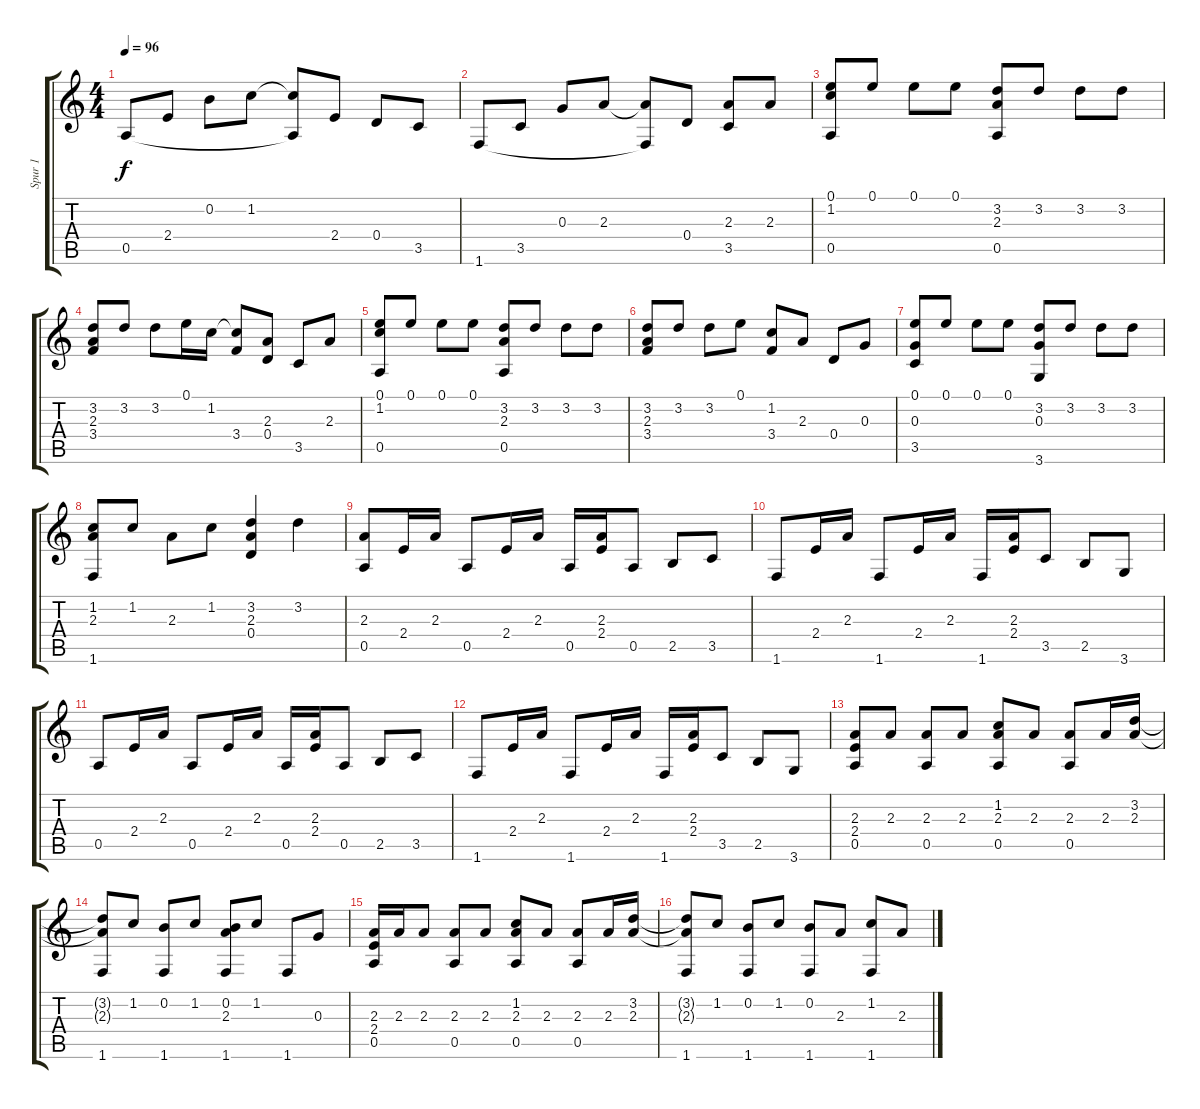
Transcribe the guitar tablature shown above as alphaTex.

\track ("Spur 1" "Spur 1") {instrument acousticguitarnylon}
\staff {score tabs}
\tuning (E4 B3 G3 D3 A2 E2) {hide}
\ts (4 4)
\tempo 96
\clef g2
\ks c
0.5.8{dy f} 2.4.8 0.2.8 1.2.8 (1.2{t} 0.5{t}).8 2.4.8 0.4.8 3.5.8 |
1.6.8 3.5.8 0.3.8 2.3.8 (2.3{t} 1.6{t}).8 0.4.8 (2.3 3.5).8 2.3.8 |
(0.1 1.2 0.5).8 0.1.8 0.1.8 0.1.8 (3.2 2.3 0.5).8 3.2.8 3.2.8 3.2.8 |
(3.2 2.3 3.4).8 3.2.8 3.2.8 0.1.16 1.2.16 (1.2{t} 3.4).8 (2.3 0.4).8 3.5.8 2.3.8 |
(0.1 1.2 0.5).8 0.1.8 0.1.8 0.1.8 (3.2 2.3 0.5).8 3.2.8 3.2.8 3.2.8 |
(3.2 2.3 3.4).8 3.2.8 3.2.8 0.1.8 (1.2 3.4).8 2.3.8 0.4.8 0.3.8 |
(0.1 0.3 3.5).8 0.1.8 0.1.8 0.1.8 (3.2 0.3 3.6).8 3.2.8 3.2.8 3.2.8 |
(1.2 2.3 1.6).8 1.2.8 2.3.8 1.2.8 (3.2 2.3 0.4).4 3.2.4 |
(2.3 0.5).8 2.4.16 2.3.16 0.5.8 2.4.16 2.3.16 0.5.16 (2.3 2.4).16 0.5.8 2.5.8 3.5.8 |
1.6.8 2.4.16 2.3.16 1.6.8 2.4.16 2.3.16 1.6.16 (2.3 2.4).16 3.5.8 2.5.8 3.6.8 |
0.5.8 2.4.16 2.3.16 0.5.8 2.4.16 2.3.16 0.5.16 (2.3 2.4).16 0.5.8 2.5.8 3.5.8 |
1.6.8 2.4.16 2.3.16 1.6.8 2.4.16 2.3.16 1.6.16 (2.3 2.4).16 3.5.8 2.5.8 3.6.8 |
(2.3 2.4 0.5).8 2.3.8 (2.3 0.5).8 2.3.8 (1.2 2.3 0.5).8 2.3.8 (2.3 0.5).8 2.3.16 (3.2 2.3).16 |
(3.2{t} 2.3{t} 1.6).8 1.2.8 (0.2 1.6).8 1.2.8 (0.2 2.3 1.6).8 1.2.8 1.6.8 0.3.8 |
(2.3 2.4 0.5).16 2.3.16 2.3.8 (2.3 0.5).8 2.3.8 (1.2 2.3 0.5).8 2.3.8 (2.3 0.5).8 2.3.16 (3.2 2.3).16 |
(3.2{t} 2.3{t} 1.6).8 1.2.8 (0.2 1.6).8 1.2.8 (0.2 1.6).8 2.3.8 (1.2 1.6).8 2.3.8
